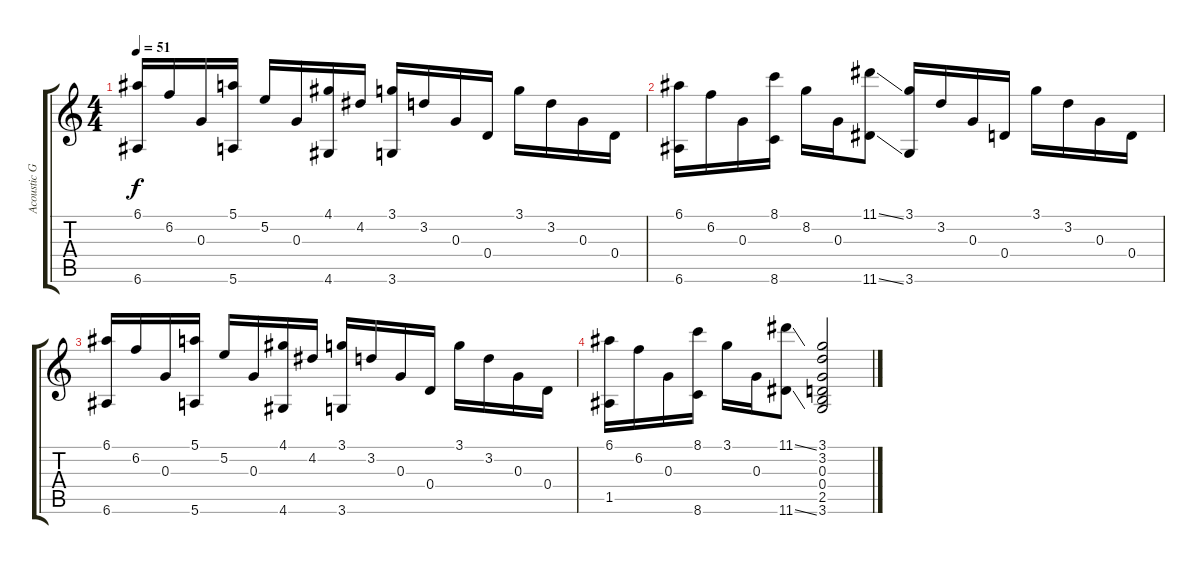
\track ("Acoustic Guitar" "Acoustic G") {instrument acousticguitarnylon}
\staff {score tabs}
\tuning (E4 B3 G3 D3 A2 E2) {hide}
\ts (4 4)
\tempo 51
\clef g2
\ks c
(6.1 6.6).16{dy f} 6.2.16 0.3.16 (5.1 5.6).16 5.2.16 0.3.16 (4.1 4.6).16 4.2.16 (3.1 3.6).16 3.2.16 0.3.16 0.4.16 3.1.16 3.2.16 0.3.16 0.4.16 |
(6.1 6.6).16 6.2.16 0.3.16 (8.1 8.6).16 8.2.16 0.3.16 (11.1{ss} 11.6{ss}).8 (3.1 3.6).16 3.2.16 0.3.16 0.4.16 3.1.16 3.2.16 0.3.16 0.4.16 |
(6.1 6.6).16 6.2.16 0.3.16 (5.1 5.6).16 5.2.16 0.3.16 (4.1 4.6).16 4.2.16 (3.1 3.6).16 3.2.16 0.3.16 0.4.16 3.1.16 3.2.16 0.3.16 0.4.16 |
(6.1 1.5).16 6.2.16 0.3.16 (8.1 8.6).16 3.1.16 0.3.16 (11.1{ss} 11.6{ss}).8 (3.1 3.2 0.3 0.4 2.5 3.6).2
